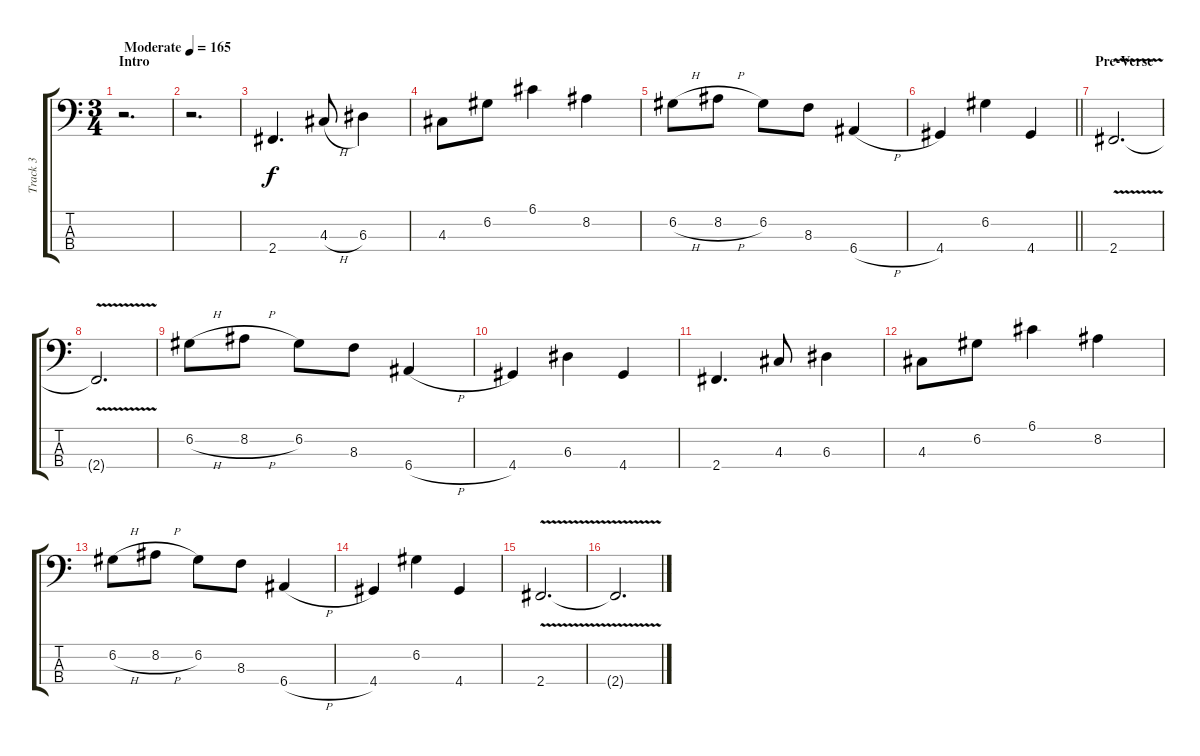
\track ("Track 3" "Track 3") {instrument electricbasspick}
\staff {score tabs}
\tuning (G2 D2 A1 E1) {hide}
\ts (3 4)
\section ("" "Intro")
\tempo (165 "Moderate")
\clef f4
\ks c
r.2{d dy f instrument electricbasspick} |
r.2{d} |
2.4.4{d} 4.3{h}.8 6.3.4 |
4.3.8 6.2.8 6.1.4 8.2.4 |
6.2{h}.8 8.2{h}.8 6.2.8 8.3.8 6.4{h}.4 |
\barLineRight lightlight
4.4.4 6.2.4 4.4.4 |
\section ("" "Pre-Verse")
2.4{v}.2{d} |
2.4{t}.2{d} |
6.2{h}.8 8.2{h}.8 6.2.8 8.3.8 6.4{h}.4 |
4.4.4 6.3.4 4.4.4 |
2.4.4{d} 4.3.8 6.3.4 |
4.3.8 6.2.8 6.1.4 8.2.4 |
6.2{h}.8 8.2{h}.8 6.2.8 8.3.8 6.4{h}.4 |
4.4.4 6.2.4 4.4.4 |
2.4{v}.2{d} |
2.4{t}.2{d}
